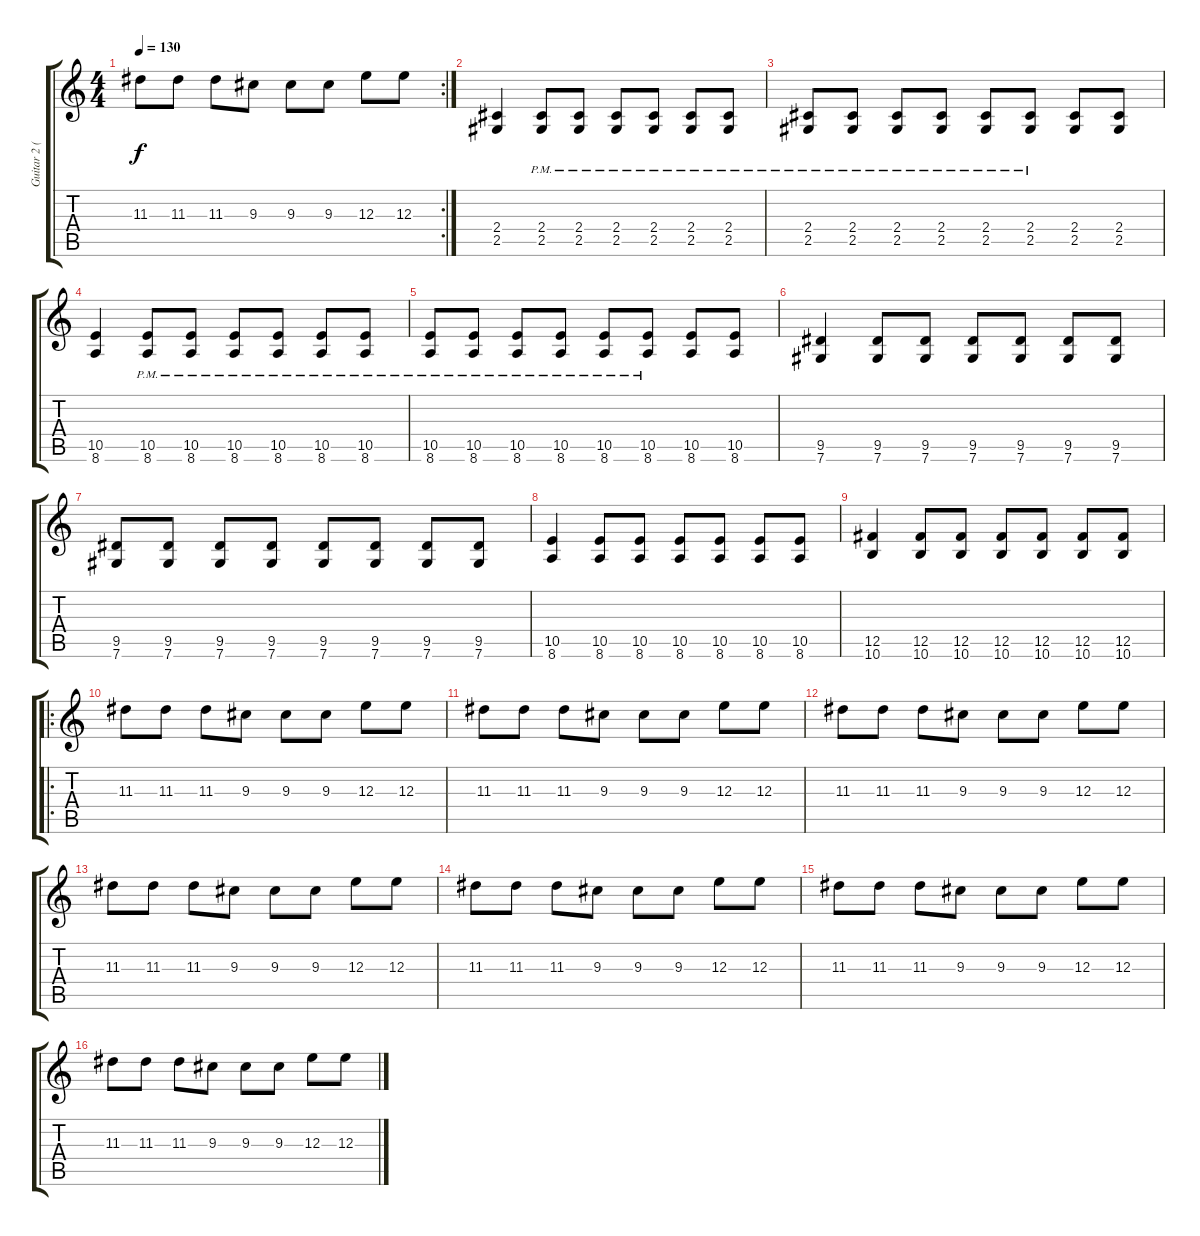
\track ("Guitar 2 (Rhythm)" "Guitar 2 (") {instrument distortionguitar}
\staff {score tabs}
\tuning (Db4 Ab3 E3 B2 Gb2 Db2) {hide}
\rc 2
\ts (4 4)
\tempo 130
\clef g2
\ks c
11.3.8{dy f} 11.3.8 11.3.8 9.3.8 9.3.8 9.3.8 12.3.8 12.3.8 |
(2.4 2.5).4 (2.4 2.5{pm}).8 (2.4 2.5{pm}).8 (2.4 2.5{pm}).8 (2.4 2.5{pm}).8 (2.4 2.5{pm}).8 (2.4 2.5{pm}).8 |
(2.4 2.5{pm}).8 (2.4 2.5{pm}).8 (2.4 2.5{pm}).8 (2.4 2.5{pm}).8 (2.4 2.5{pm}).8 (2.4 2.5{pm}).8 (2.4 2.5).8 (2.4 2.5).8 |
(10.5 8.6).4 (10.5{pm} 8.6).8 (10.5{pm} 8.6).8 (10.5{pm} 8.6).8 (10.5{pm} 8.6).8 (10.5{pm} 8.6).8 (10.5{pm} 8.6).8 |
(10.5{pm} 8.6).8 (10.5{pm} 8.6).8 (10.5{pm} 8.6).8 (10.5{pm} 8.6).8 (10.5{pm} 8.6).8 (10.5{pm} 8.6).8 (10.5 8.6).8 (10.5 8.6).8 |
(9.5 7.6).4 (9.5 7.6).8 (9.5 7.6).8 (9.5 7.6).8 (9.5 7.6).8 (9.5 7.6).8 (9.5 7.6).8 |
(9.5 7.6).8 (9.5 7.6).8 (9.5 7.6).8 (9.5 7.6).8 (9.5 7.6).8 (9.5 7.6).8 (9.5 7.6).8 (9.5 7.6).8 |
(10.5 8.6).4 (10.5 8.6).8 (10.5 8.6).8 (10.5 8.6).8 (10.5 8.6).8 (10.5 8.6).8 (10.5 8.6).8 |
(12.5 10.6).4 (12.5 10.6).8 (12.5 10.6).8 (12.5 10.6).8 (12.5 10.6).8 (12.5 10.6).8 (12.5 10.6).8 |
\ro
11.3.8 11.3.8 11.3.8 9.3.8 9.3.8 9.3.8 12.3.8 12.3.8 |
11.3.8 11.3.8 11.3.8 9.3.8 9.3.8 9.3.8 12.3.8 12.3.8 |
11.3.8 11.3.8 11.3.8 9.3.8 9.3.8 9.3.8 12.3.8 12.3.8 |
11.3.8 11.3.8 11.3.8 9.3.8 9.3.8 9.3.8 12.3.8 12.3.8 |
11.3.8 11.3.8 11.3.8 9.3.8 9.3.8 9.3.8 12.3.8 12.3.8 |
11.3.8 11.3.8 11.3.8 9.3.8 9.3.8 9.3.8 12.3.8 12.3.8 |
11.3.8 11.3.8 11.3.8 9.3.8 9.3.8 9.3.8 12.3.8 12.3.8
